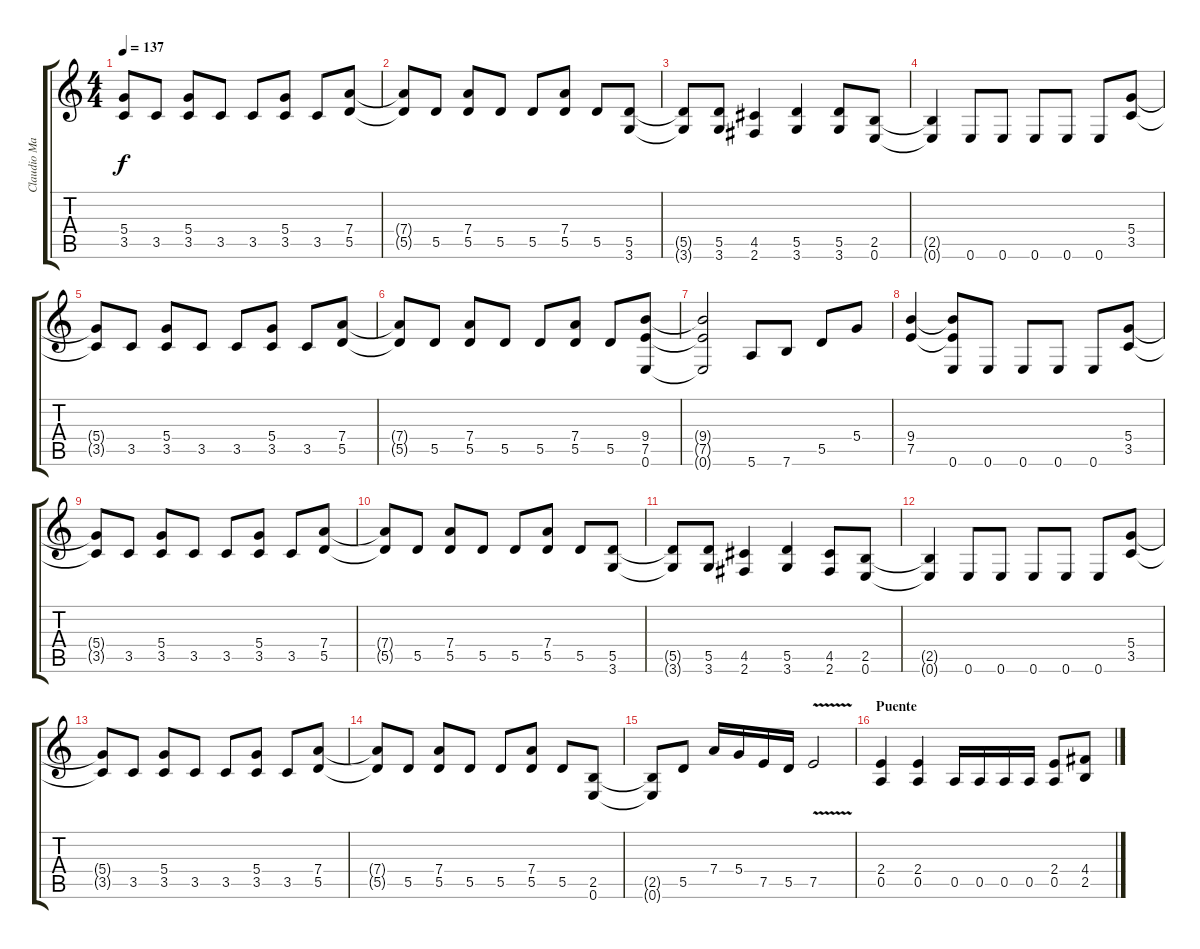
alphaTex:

\track ("Claudio Marciello (Gtr 1)" "Claudio Ma") {instrument distortionguitar}
\staff {score tabs}
\tuning (E4 B3 G3 D3 A2 E2) {hide}
\ts (4 4)
\tempo 137
\clef g2
\ks c
(5.4{t} 3.5{t}).8{dy f} 3.5.8 (5.4 3.5).8 3.5.8 3.5.8 (5.4 3.5).8 3.5.8 (7.4 5.5).8 |
(7.4{t} 5.5{t}).8 5.5.8 (7.4 5.5).8 5.5.8 5.5.8 (7.4 5.5).8 5.5.8 (5.5 3.6).8 |
(5.5{t} 3.6{t}).8 (5.5 3.6).8 (4.5 2.6).4 (5.5 3.6).4 (5.5 3.6).8 (2.5 0.6).8 |
(2.5{t} 0.6{t}).4 0.6.8 0.6.8 0.6.8 0.6.8 0.6.8 (5.4 3.5).8 |
(5.4{t} 3.5{t}).8 3.5.8 (5.4 3.5).8 3.5.8 3.5.8 (5.4 3.5).8 3.5.8 (7.4 5.5).8 |
(7.4{t} 5.5{t}).8 5.5.8 (7.4 5.5).8 5.5.8 5.5.8 (7.4 5.5).8 5.5.8 (9.4 7.5 0.6).8 |
(9.4{t} 7.5{t} 0.6{t}).2 5.6.8 7.6.8 5.5.8 5.4.8 |
(9.4 7.5).4 (9.4{t} 7.5{t} 0.6).8 0.6.8 0.6.8 0.6.8 0.6.8 (5.4 3.5).8 |
(5.4{t} 3.5{t}).8 3.5.8 (5.4 3.5).8 3.5.8 3.5.8 (5.4 3.5).8 3.5.8 (7.4 5.5).8 |
(7.4{t} 5.5{t}).8 5.5.8 (7.4 5.5).8 5.5.8 5.5.8 (7.4 5.5).8 5.5.8 (5.5 3.6).8 |
(5.5{t} 3.6{t}).8 (5.5 3.6).8 (4.5 2.6).4 (5.5 3.6).4 (4.5 2.6).8 (2.5 0.6).8 |
(2.5{t} 0.6{t}).4 0.6.8 0.6.8 0.6.8 0.6.8 0.6.8 (5.4 3.5).8 |
(5.4{t} 3.5{t}).8 3.5.8 (5.4 3.5).8 3.5.8 3.5.8 (5.4 3.5).8 3.5.8 (7.4 5.5).8 |
(7.4{t} 5.5{t}).8 5.5.8 (7.4 5.5).8 5.5.8 5.5.8 (7.4 5.5).8 5.5.8 (2.5 0.6).8 |
(2.5{t} 0.6{t}).8 5.5.8 7.4.16 5.4.16 7.5.16 5.5.16 7.5{v}.2 |
\section ("" "Puente")
(2.4 0.5).4 (2.4 0.5).4 0.5.16 0.5.16 0.5.16 0.5.16 (2.4 0.5).8 (4.4 2.5).8
